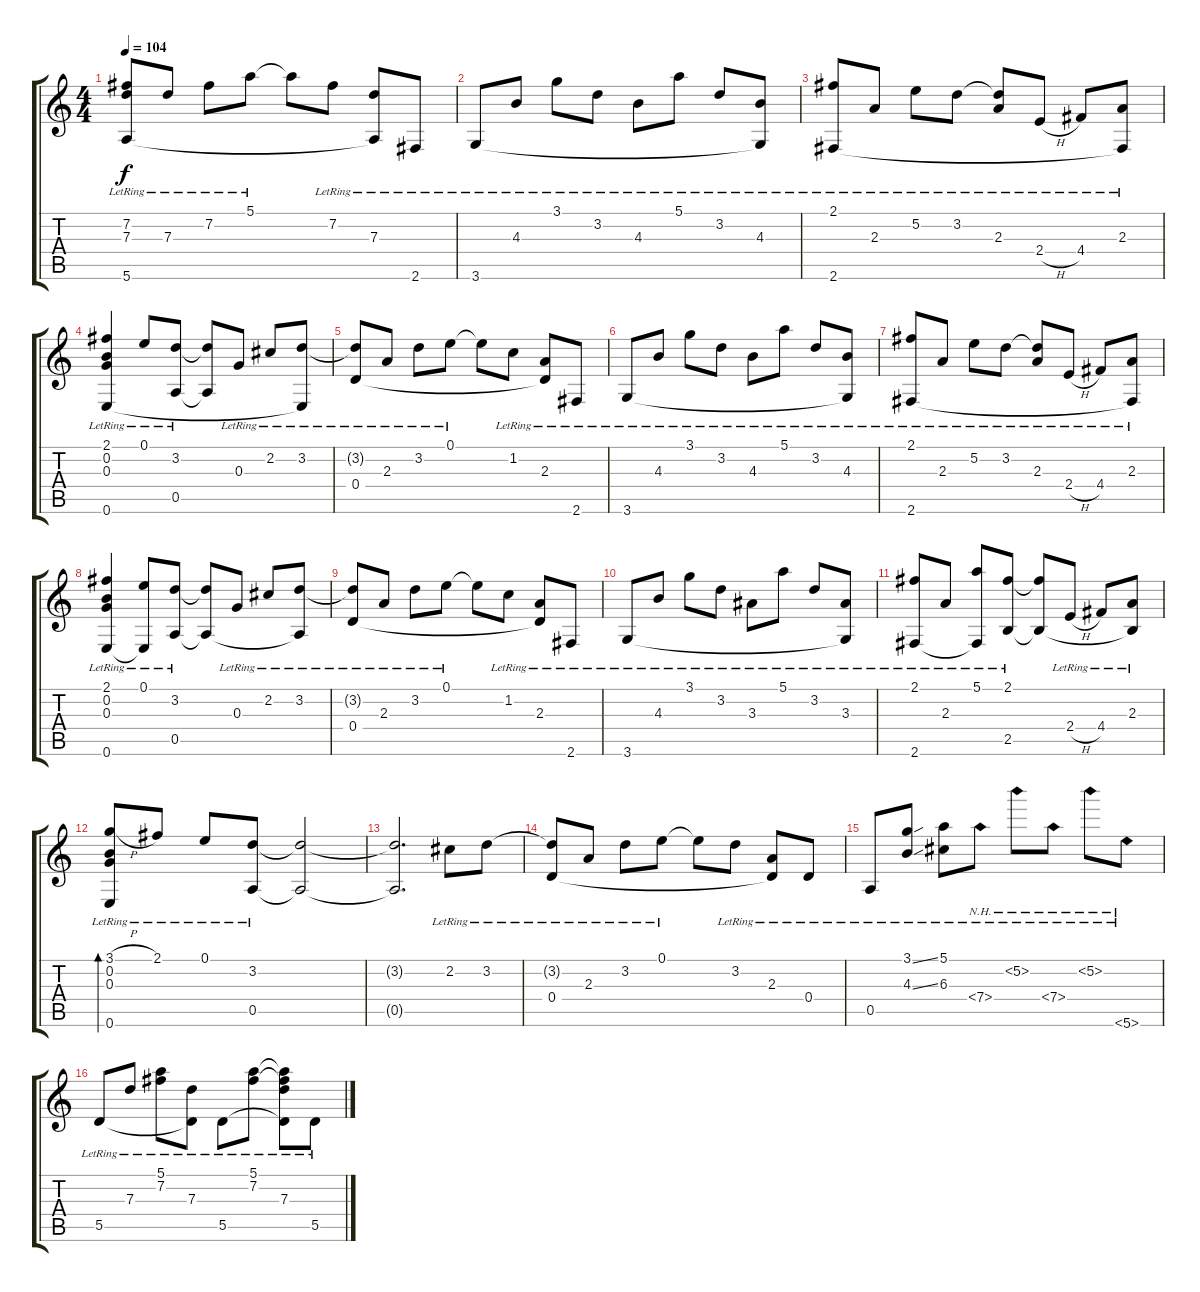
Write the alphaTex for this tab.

\track "" {instrument acousticguitarnylon}
\staff {score tabs}
\tuning (E4 B3 G3 D3 A2 E2) {hide}
\ts (4 4)
\tempo 104
\clef g2
\ks c
(7.2{t} 7.3{t} 5.6{lr}).8{dy f} 7.3{lr}.8 7.2{lr}.8 5.1{lr}.8 5.1{t}.8 7.2{lr}.8 (7.3{lr} 5.6{t}).8 2.6{lr}.8 |
3.6{lr}.8 4.3{lr}.8 3.1{lr}.8 3.2{lr}.8 4.3{lr}.8 5.1{lr}.8 3.2{lr}.8 (4.3{lr} 3.6{t}).8 |
(2.1{lr} 2.6{lr}).8 2.3{lr}.8 5.2{lr}.8 3.2{lr}.8 (3.2{t} 2.3{lr}).8 2.4{h lr}.8 4.4{lr}.8 (2.3{lr} 2.6{t}).8 |
(2.1{lr} 0.2{lr} 0.3{lr} 0.6{lr}).4 0.1{lr}.8 (3.2{lr} 0.5{lr}).8 (3.2{t} 0.5{t}).8 0.3{lr}.8 2.2{lr}.8 (3.2{lr} 0.6{t}).8 |
(3.2{t} 0.4{lr}).8 2.3{lr}.8 3.2{lr}.8 0.1{lr}.8 0.1{t}.8 1.2{lr}.8 (2.3{lr} 0.4{t}).8 2.6{lr}.8 |
3.6{lr}.8 4.3{lr}.8 3.1{lr}.8 3.2{lr}.8 4.3{lr}.8 5.1{lr}.8 3.2{lr}.8 (4.3{lr} 3.6{t}).8 |
(2.1{lr} 2.6{lr}).8 2.3{lr}.8 5.2{lr}.8 3.2{lr}.8 (3.2{t} 2.3{lr}).8 2.4{h lr}.8 4.4{lr}.8 (2.3{lr} 2.6{t}).8 |
(2.1{lr} 0.2{lr} 0.3{lr} 0.6{lr}).4 (0.1{lr} 0.6{t}).8 (3.2{lr} 0.5{lr}).8 (3.2{t} 0.5{t}).8 0.3{lr}.8 2.2{lr}.8 (3.2{lr} 0.5{t}).8 |
(3.2{t} 0.4{lr}).8 2.3{lr}.8 3.2{lr}.8 0.1{lr}.8 0.1{t}.8 1.2{lr}.8 (2.3{lr} 0.4{t}).8 2.6{lr}.8 |
3.6{lr}.8 4.3{lr}.8 3.1{lr}.8 3.2{lr}.8 3.3{lr}.8 5.1{lr}.8 3.2{lr}.8 (3.3{lr} 3.6{t}).8 |
(2.1{lr} 2.6{lr}).8 2.3{lr}.8 (5.1{lr} 2.6{t}).8 (2.1{lr} 2.5{lr}).8 (2.1{t} 2.5{t}).8 2.4{h lr}.8 4.4{lr}.8 (2.3{lr} 2.5{t}).8 |
(3.1{h lr} 0.2{lr} 0.3{lr} 0.6{lr}).8{bd 60} 2.1{lr}.8 0.1{lr}.8 (3.2{lr} 0.5{lr}).8 (3.2{t} 0.5{t}).2 |
(3.2{t} 0.5{t}).2{d} 2.2{lr}.8 3.2{lr}.8 |
(3.2{t} 0.4{lr}).8 2.3{lr}.8 3.2{lr}.8 0.1{lr}.8 0.1{t}.8 3.2{lr}.8 (2.3{lr} 0.4{t}).8 0.4{lr}.8 |
0.5{lr}.8 (3.1{ss lr} 4.3{ss lr}).8 (5.1{lr} 6.3{lr}).8 7.4{nh lr}.8 5.2{nh lr}.8 7.4{nh lr}.8 5.2{nh lr}.8 5.6{nh lr}.8 |
5.5{lr}.8 7.3{lr}.8 (5.1{lr} 7.2{lr}).8 (7.3{lr} 5.5{t}).8 5.5{lr}.8 (5.1{lr} 7.2{lr}).8 (5.1{t} 7.2{t} 7.3{lr} 5.5{t}).8 5.5{lr}.8
